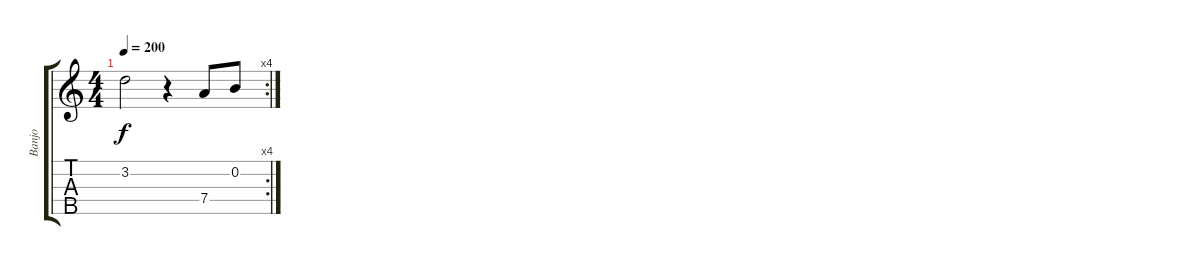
\track ("Banjo" "Banjo") {instrument banjo}
\staff {score tabs}
\tuning (D4 B3 G3 D3 A4) {hide}
\displaytranspose 12
\rc 4
\ts (4 4)
\tempo 200
\clef g2
\ks c
3.2.2{dy f} r.4 7.4.8 0.2.8
